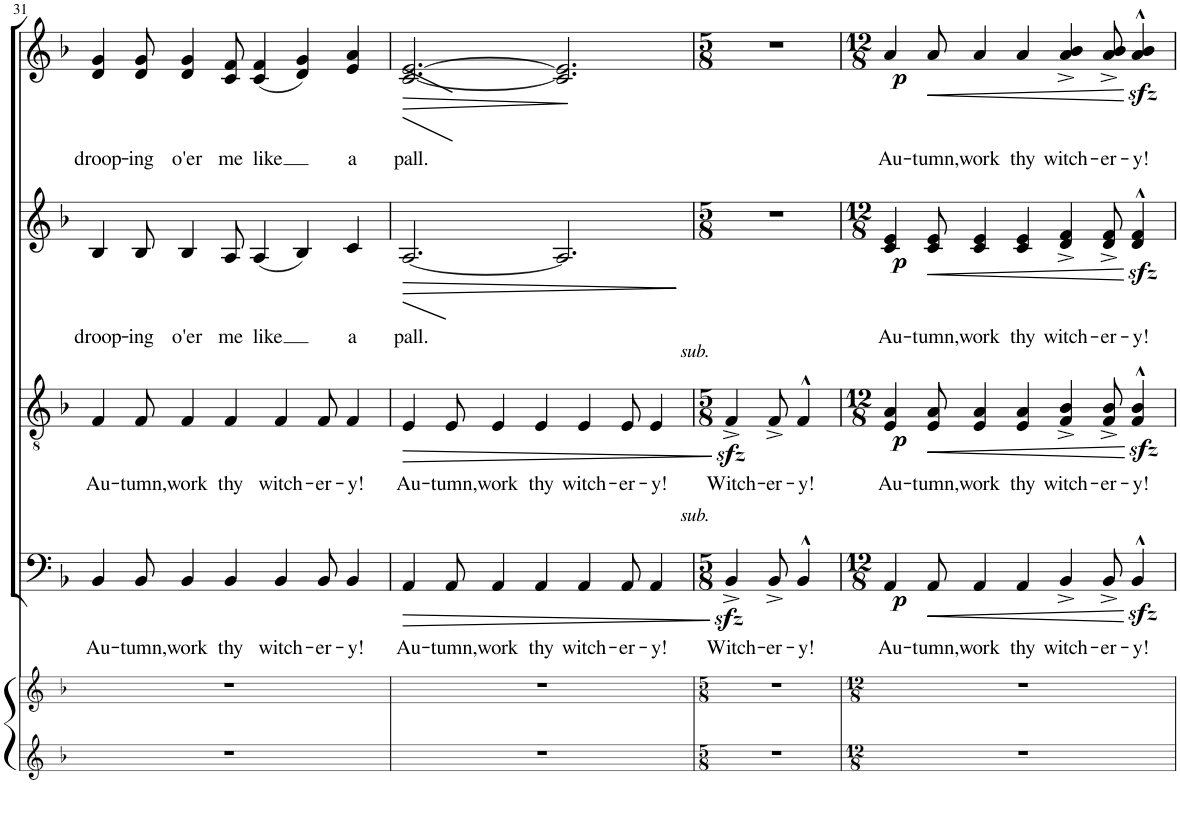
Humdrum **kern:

**kern	**kern	**kern	**text	**dynam	**kern	**text	**dynam	**kern	**text	**dynam	**kern	**text	**dynam
*part5	*part5	*part4	*part4	*part4	*part3	*part3	*part3	*part2	*part2	*part2	*part1	*part1	*part1
*staff6	*staff5	*staff4	*staff4	*staff4	*staff3	*staff3	*staff3	*staff2	*staff2	*staff2	*staff1	*staff1	*staff1
*I"PIANO (for rehearsal only)	*	*I"BASS	*	*	*I"TENOR	*	*	*I"ALTO	*	*	*I"SOPRANO	*	*
*I'Pno	*	*I'B	*	*	*I'T	*	*	*I'A	*	*	*I'S	*	*
!!LO:PB:g=z
*clefG2	*clefG2	*clefF4	*	*	*clefGv2	*	*	*clefG2	*	*	*clefG2	*	*
*k[b-]	*k[b-]	*k[b-]	*	*	*k[b-]	*	*	*k[b-]	*	*	*k[b-]	*	*
*M12/8	*M12/8	*M12/8	*	*	*M12/8	*	*	*M12/8	*	*	*M12/8	*	*
=31	=31	=31	=31	=31	=31	=31	=31	=31	=31	=31	=31	=31	=31
!	!	!	!LO:LY:b	!	!	!LO:LY:b	!	!	!LO:LY:b	!	!	!LO:LY:b	!
1.r	1.r	4BB-/	Au-	.	4F/	Au-	.	4B-/	droop-	.	4d/ 4g/	droop-	.
!	!	!	!LO:LY:b	!	!	!LO:LY:b	!	!	!LO:LY:b	!	!	!LO:LY:b	!
.	.	8BB-/	-tumn,	.	8F/	-tumn,	.	8B-/	-ing	.	8d/ 8g/	-ing	.
!	!	!	!LO:LY:b	!	!	!LO:LY:b	!	!	!LO:LY:b	!	!	!LO:LY:b	!
.	.	4BB-/	work	.	4F/	work	.	4B-/	o'er	.	4d/ 4g/	o'er	.
!	!	!	!LO:LY:b	!	!	!LO:LY:b	!	!	!LO:LY:b	!	!	!LO:LY:b	!
.	.	4BB-/	thy	.	4F/	thy	.	8A/	me	.	8c/ 8f/	me	.
!	!	!	!	!	!	!	!	!	!LO:LY:b	!	!	!LO:LY:b	!
.	.	.	.	.	.	.	.	(4A/	like	.	(4c/ 4f/	like	.
!	!	!	!LO:LY:b	!	!	!LO:LY:b	!	!	!	!	!	!	!
.	.	4BB-/	witch-	.	4F/	witch-	.	.	.	.	.	.	.
.	.	.	.	.	.	.	.	4B-/)	.	.	4d/ 4g/)	.	.
!	!	!	!LO:LY:b	!	!	!LO:LY:b	!	!	!	!	!	!	!
.	.	8BB-/	-er-	.	8F/	-er-	.	.	.	.	.	.	.
!	!	!	!LO:LY:b	!	!	!LO:LY:b	!	!	!LO:LY:b	!	!	!LO:LY:b	!
.	.	4BB-/	-y!	.	4F/	-y!	.	4c/	a	.	4e/ 4a/	a	.
=32	=32	=32	=32	=32	=32	=32	=32	=32	=32	=32	=32	=32	=32
!	!	!	!LO:LY:b	!LO:HP:b	!	!LO:LY:b	!LO:HP:b	!	!LO:LY:b	!LO:HP:b	!	!LO:LY:b	!LO:HP:b
1.r	1.r	4AA/	Au-	>	4E/	Au-	>	[2.A/	pall.	>	[2.c/ [2.e/	pall.	>
!	!	!	!LO:LY:b	!	!	!LO:LY:b	!	!	!	!	!	!	!
.	.	8AA/	-tumn,	.	8E/	-tumn,	.	.	.	.	.	.	.
!	!	!	!LO:LY:b	!	!	!LO:LY:b	!	!	!	!	!	!	!
.	.	4AA/	work	.	4E/	work	.	.	.	.	.	.	.
!	!	!	!LO:LY:b	!	!	!LO:LY:b	!	!	!	!	!	!	!
.	.	4AA/	thy	.	4E/	thy	.	.	.	.	.	.	.
.	.	.	.	.	.	.	.	2.A/]	.	.	2.c/] 2.e/]	.	.
!	!	!	!LO:LY:b	!	!	!LO:LY:b	!	!	!	!	!	!	!
.	.	4AA/	witch-	.	4E/	witch-	.	.	.	.	.	.	.
!	!	!	!LO:LY:b	!	!	!LO:LY:b	!	!	!	!	!	!	!
.	.	8AA/	-er-	.	8E/	-er-	.	.	.	.	.	.	.
!	!	!	!LO:LY:b	!	!	!LO:LY:b	!	!	!	!	!	!	!
.	.	4AA/	-y!	.	4E/	-y!	.	.	.	.	.	.	.
.	.	.	.	]	.	.	]	.	.	]	.	.	.
=33	=33	=33	=33	=33	=33	=33	=33	=33	=33	=33	=33	=33	=33
*M5/8	*M5/8	*M5/8	*	*	*M5/8	*	*	*M5/8	*	*	*M5/8	*	*
!	!	!	!	!	!LO:TX:a:i:t=sub.	!	!	!	!	!	!	!	!
!	!	!LO:TX:a:i:t=sub.	!	!	!	!	!	!	!	!	!	!	!
!	!	!	!LO:LY:b	!	!	!LO:LY:b	!	!	!	!	!	!	!
8%5r	8%5r	4BB-zz<^/	Witch-	.	4Fzz<^/	Witch-	.	8%5r	.	.	8%5r	.	.
!	!	!	!LO:LY:b	!	!	!LO:LY:b	!	!	!	!	!	!	!
.	.	8BB-^/	-er-	.	8F^/	-er-	.	.	.	.	.	.	.
!	!	!	!LO:LY:b	!	!	!LO:LY:b	!	!	!	!	!	!	!
.	.	4BB-^^/	-y!	.	4F^^/	-y!	.	.	.	.	.	.	.
=34	=34	=34	=34	=34	=34	=34	=34	=34	=34	=34	=34	=34	=34
*M12/8	*M12/8	*M12/8	*	*	*M12/8	*	*	*M12/8	*	*	*M12/8	*	*
!	!	!	!LO:LY:b	!LO:DY:b	!	!LO:LY:b	!LO:DY:b	!	!LO:LY:b	!LO:DY:b	!	!LO:LY:b	!LO:DY:b
1.r	1.r	4AA/	Au-	p	4E/ 4A/	Au-	p	4c/ 4e/	Au-	p	4a/	Au-	p
!	!	!	!LO:LY:b	!LO:HP:b	!	!LO:LY:b	!LO:HP:b	!	!LO:LY:b	!LO:HP:b	!	!LO:LY:b	!LO:HP:b
.	.	8AA/	-tumn,	<	8E/ 8A/	-tumn,	<	8c/ 8e/	-tumn,	<	8a/	-tumn,	<
!	!	!	!LO:LY:b	!	!	!LO:LY:b	!	!	!LO:LY:b	!	!	!LO:LY:b	!
.	.	4AA/	work	.	4E/ 4A/	work	.	4c/ 4e/	work	.	4a/	work	.
!	!	!	!LO:LY:b	!	!	!LO:LY:b	!	!	!LO:LY:b	!	!	!LO:LY:b	!
.	.	4AA/	thy	.	4E/ 4A/	thy	.	4c/ 4e/	thy	.	4a/	thy	]
!	!	!	!LO:LY:b	!	!	!LO:LY:b	!	!	!LO:LY:b	!	!	!LO:LY:b	!
.	.	4BB-^/	witch-	.	4F/^ 4B-/^	witch-	.	4d/^ 4f/^	witch-	.	4a/^ 4b-/^	witch-	.
!	!	!	!LO:LY:b	!	!	!LO:LY:b	!	!	!LO:LY:b	!	!	!LO:LY:b	!
.	.	8BB-^/	-er-	.	8F/^ 8B-/^	-er-	.	8d/^ 8f/^	-er-	.	8a/^ 8b-/^	-er-	.
!	!	!	!LO:LY:b	!	!	!LO:LY:b	!	!	!LO:LY:b	!	!	!LO:LY:b	!
.	.	4BB-zz<^^/	-y!	[	4F/zz<^^ 4B-/zz<^^	-y!	[	4d/zz<^^ 4f/zz<^^	-y!	[	4a/zz<^^ 4b-/zz<^^	-y!	[
=	=	=	=	=	=	=	=	=	=	=	=	=	=
*-	*-	*-	*-	*-	*-	*-	*-	*-	*-	*-	*-	*-	*-
